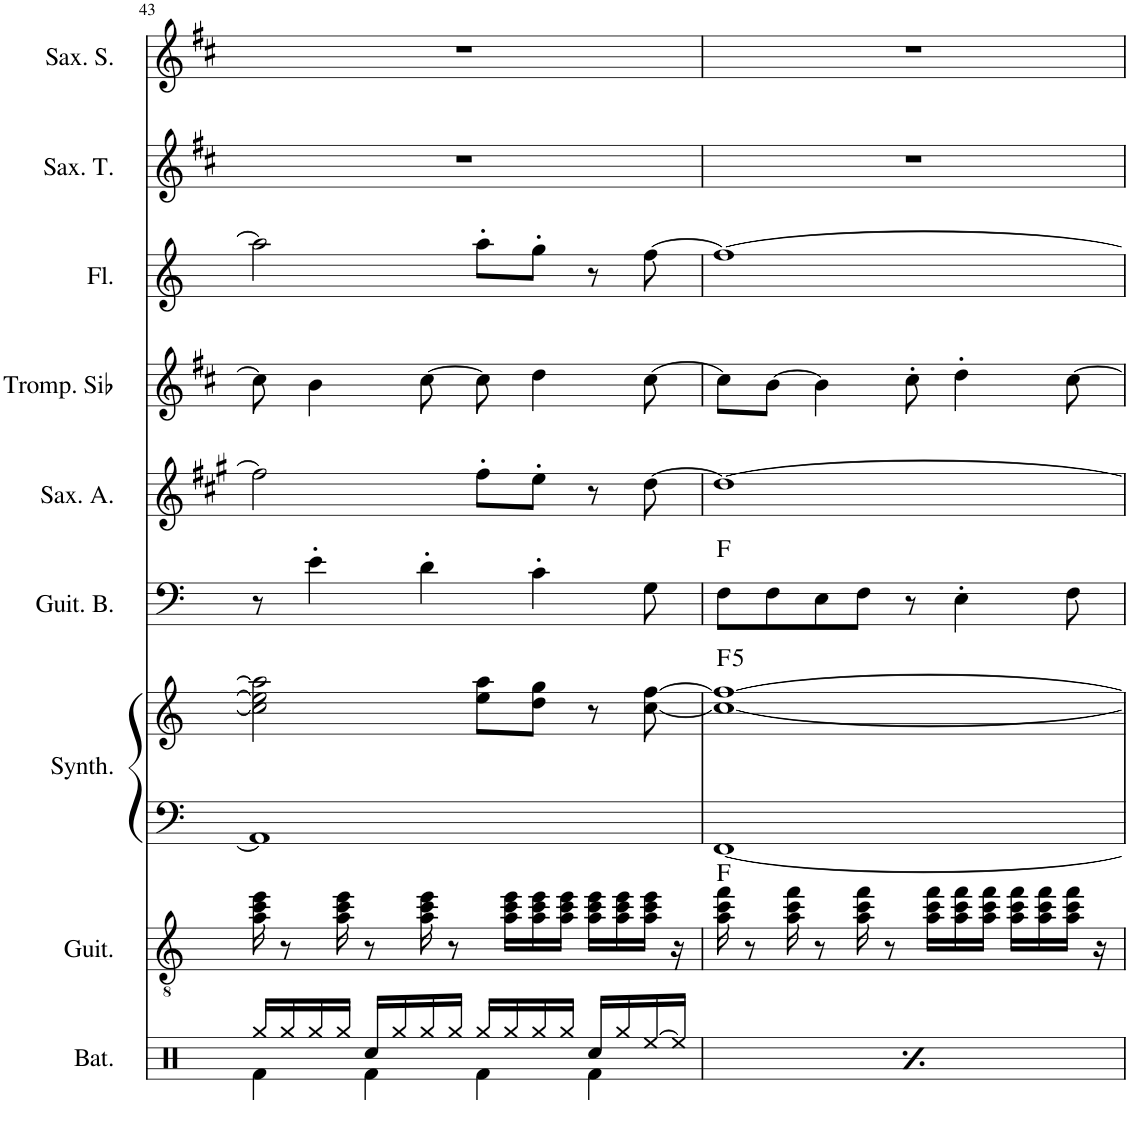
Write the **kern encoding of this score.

**kern	**kern	**harte	**kern	**kern	**harte	**kern	**harte	**kern	**kern	**kern	**kern	**kern
*part9	*part8	*part8	*part7	*part7	*part7	*part6	*part6	*part5	*part4	*part3	*part2	*part1
*staff10	*staff9	*	*staff8	*staff7	*	*staff6	*	*staff5	*staff4	*staff3	*staff2	*staff1
*I"Batterie	*I"Guitare Classique	*	*I"Synthétiseur d'instruments à cordes	*	*	*I"Guitare Basse	*	*I"Saxophone Alto	*I"Trompette en Sib	*I"Flûte	*I"Saxophone Ténor	*I"Saxophone Soprano
*I'Bat.	*I'Guit.	*	*I'Synth.	*	*	*I'Guit. B.	*	*I'Sax. A.	*I'Tromp. Sib	*I'Fl.	*I'Sax. T.	*I'Sax. S.
!!LO:PB:g=z
*clefX	*clefGv2	*	*clefF4	*clefG2	*	*clefF4	*	*clefG2	*clefG2	*clefG2	*clefG2	*clefG2
*	*	*	*	*	*	*Trd7c12	*	*Trd5c9	*Trd1c2	*	*Trd8c14	*Trd1c2
*k[]	*k[]	*	*k[]	*k[]	*	*k[]	*	*k[f#c#g#]	*k[f#c#]	*k[]	*k[f#c#]	*k[f#c#]
*M4/4	*M4/4	*	*M4/4	*M4/4	*	*M4/4	*	*M4/4	*M4/4	*M4/4	*M4/4	*M4/4
=43	=43	=43	=43	=43	=43	=43	=43	=43	=43	=43	=43	=43
*^	*	*	*	*	*	*	*	*	*	*	*	*
16Rgg/LL	4Rf\	16a\ 16cc\ 16ee\	.	1AA]	2cc\] 2ee\] 2aa\]	.	8r	.	2ff#\]	8cc#\]	2aa\]	1r	1r
16Rgg/	.	8r	.	.	.	.	.	.	.	.	.	.	.
16Rgg/	.	.	.	.	.	.	4e'\	.	.	4b\	.	.	.
16Rgg/JJ	.	16a\ 16cc\ 16ee\	.	.	.	.	.	.	.	.	.	.	.
16Rcc/LL	4Rf\	8r	.	.	.	.	.	.	.	.	.	.	.
16Rgg/	.	.	.	.	.	.	.	.	.	.	.	.	.
16Rgg/	.	16a\ 16cc\ 16ee\	.	.	.	.	4d'\	.	.	[8cc#\	.	.	.
16Rgg/JJ	.	8r	.	.	.	.	.	.	.	.	.	.	.
16Rgg/LL	4Rf\	.	.	.	8ee\ 8aa\L	.	.	.	8ff#'\L	8cc#\]	8aa'\L	.	.
16Rgg/	.	16a\ 16cc\ 16ee\LL	.	.	.	.	.	.	.	.	.	.	.
16Rgg/	.	16a\ 16cc\ 16ee\	.	.	8dd\ 8gg\J	.	4c'\	.	8ee'\J	4dd\	8gg'\J	.	.
16Rgg/JJ	.	16a\ 16cc\ 16ee\JJ	.	.	.	.	.	.	.	.	.	.	.
16Rcc/LL	4Rf\	16a\ 16cc\ 16ee\LL	.	.	8r	.	.	.	8r	.	8r	.	.
16Rgg/	.	16a\ 16cc\ 16ee\	.	.	.	.	.	.	.	.	.	.	.
[16Ree/	.	16a\ 16cc\ 16ee\JJ	.	.	[8cc\ [8ff\	.	8G\	.	[8dd\	[8cc#\	[8ff\	.	.
16Ree/JJ]	.	16r	.	.	.	.	.	.	.	.	.	.	.
=44	=44	=44	=44	=44	=44	=44	=44	=44	=44	=44	=44	=44	=44
!	!	!	!	!	!	!LO:H:kt=5	!	!	!	!	!	!	!
16Rgg/LL	4Rf\	16a\ 16cc\ 16ff\	F:maj	[1FF	1cc_ 1ff_	F:(1,5)	8F\L	F:maj	1dd_	8cc#\L]	1ff_	1r	1r
16Rgg/	.	8r	.	.	.	.	.	.	.	.	.	.	.
16Rgg/	.	.	.	.	.	.	8F\	.	.	[8b\J	.	.	.
16Rgg/JJ	.	16a\ 16cc\ 16ff\	.	.	.	.	.	.	.	.	.	.	.
16Rcc/LL	4Rf\	8r	.	.	.	.	8E\	.	.	4b\]	.	.	.
16Rgg/	.	.	.	.	.	.	.	.	.	.	.	.	.
16Rgg/	.	16a\ 16cc\ 16ff\	.	.	.	.	8F\J	.	.	.	.	.	.
16Rgg/JJ	.	8r	.	.	.	.	.	.	.	.	.	.	.
16Rgg/LL	4Rf\	.	.	.	.	.	8r	.	.	8cc#'\	.	.	.
16Rgg/	.	16a\ 16cc\ 16ff\LL	.	.	.	.	.	.	.	.	.	.	.
16Rgg/	.	16a\ 16cc\ 16ff\	.	.	.	.	4E'\	.	.	4dd'\	.	.	.
16Rgg/JJ	.	16a\ 16cc\ 16ff\JJ	.	.	.	.	.	.	.	.	.	.	.
16Rcc/LL	4Rf\	16a\ 16cc\ 16ff\LL	.	.	.	.	.	.	.	.	.	.	.
16Rgg/	.	16a\ 16cc\ 16ff\	.	.	.	.	.	.	.	.	.	.	.
[16Ree/	.	16a\ 16cc\ 16ff\JJ	.	.	.	.	8F\	.	.	[8cc#\	.	.	.
16Ree/JJ]	.	16r	.	.	.	.	.	.	.	.	.	.	.
*v	*v	*	*	*	*	*	*	*	*	*	*	*	*
=	=	=	=	=	=	=	=	=	=	=	=	=
*-	*-	*-	*-	*-	*-	*-	*-	*-	*-	*-	*-	*-
